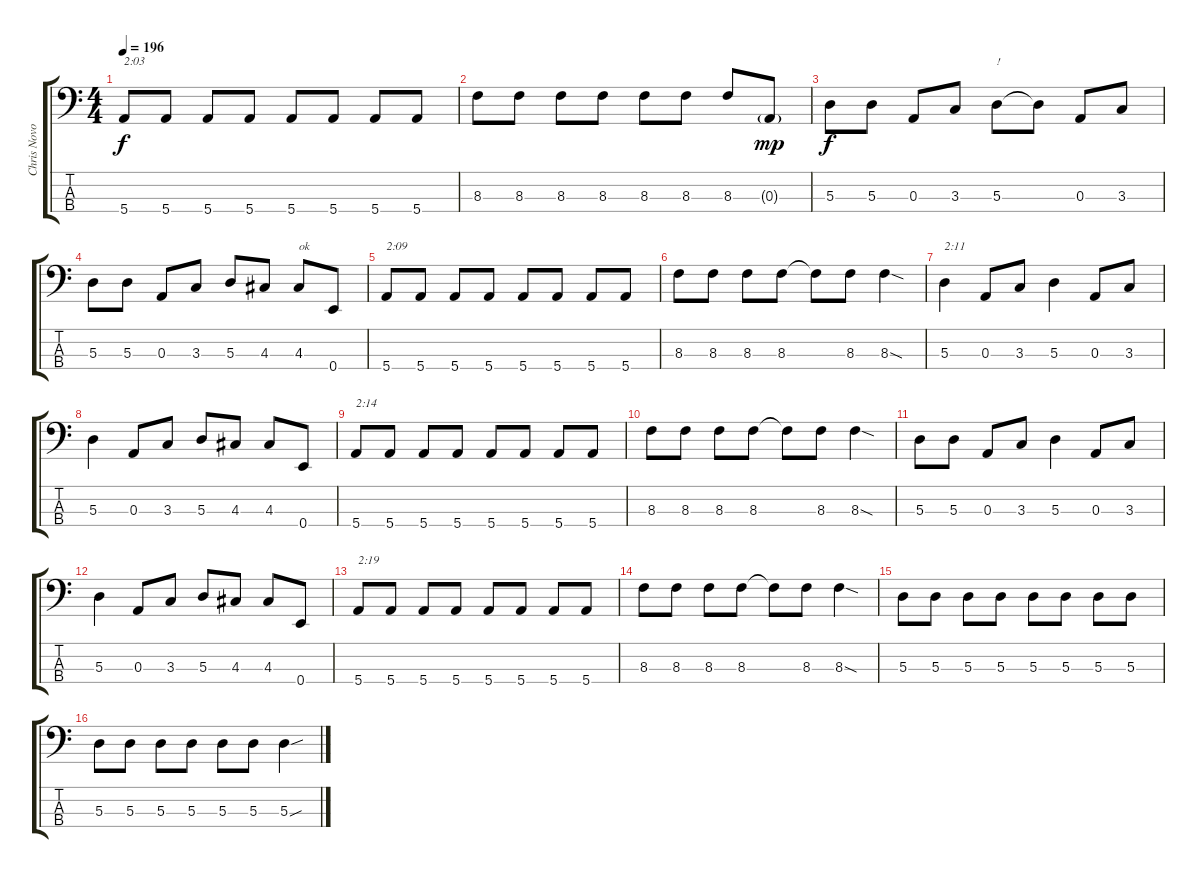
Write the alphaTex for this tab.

\track ("Chris Novoselic (Bass)" "Chris Novo") {instrument electricbassfinger}
\staff {score tabs}
\tuning (G2 D2 A1 E1) {hide}
\ts (4 4)
\tempo 196
\clef f4
\ks c
5.4.8{txt "2:03" dy f} 5.4.8 5.4.8 5.4.8 5.4.8 5.4.8 5.4.8 5.4.8 |
8.3.8 8.3.8 8.3.8 8.3.8 8.3.8 8.3.8 8.3.8 0.3{g}.8{dy mp} |
5.3.8{dy f} 5.3.8 0.3.8 3.3.8 5.3.8{txt "!"} 5.3{t}.8 0.3.8 3.3.8 |
5.3.8 5.3.8 0.3.8 3.3.8 5.3.8 4.3.8 4.3.8{txt "ok"} 0.4.8 |
5.4.8{txt "2:09"} 5.4.8 5.4.8 5.4.8 5.4.8 5.4.8 5.4.8 5.4.8 |
8.3.8 8.3.8 8.3.8 8.3.8 8.3{t}.8 8.3.8 8.3{sod}.4 |
5.3.4{txt "2:11"} 0.3.8 3.3.8 5.3.4 0.3.8 3.3.8 |
5.3.4 0.3.8 3.3.8 5.3.8 4.3.8 4.3.8 0.4.8 |
5.4.8{txt "2:14"} 5.4.8 5.4.8 5.4.8 5.4.8 5.4.8 5.4.8 5.4.8 |
8.3.8 8.3.8 8.3.8 8.3.8 8.3{t}.8 8.3.8 8.3{sod}.4 |
5.3.8 5.3.8 0.3.8 3.3.8 5.3.4 0.3.8 3.3.8 |
5.3.4 0.3.8 3.3.8 5.3.8 4.3.8 4.3.8 0.4.8 |
5.4.8{txt "2:19"} 5.4.8 5.4.8 5.4.8 5.4.8 5.4.8 5.4.8 5.4.8 |
8.3.8 8.3.8 8.3.8 8.3.8 8.3{t}.8 8.3.8 8.3{sod}.4 |
5.3.8 5.3.8 5.3.8 5.3.8 5.3.8 5.3.8 5.3.8 5.3.8 |
5.3.8 5.3.8 5.3.8 5.3.8 5.3.8 5.3.8 5.3{sou}.4
